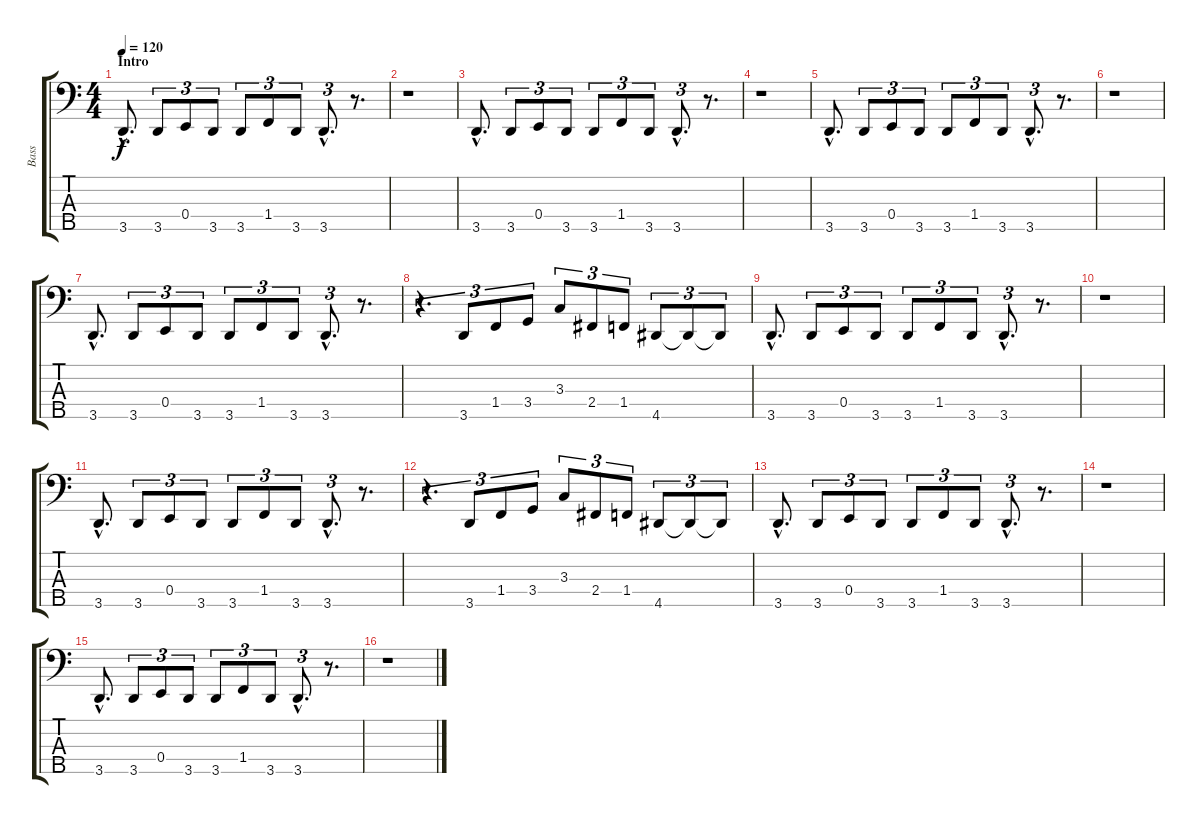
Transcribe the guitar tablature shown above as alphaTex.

\track ("Bass" "Bass") {instrument electricbassfinger}
\staff {score tabs}
\tuning (G2 D2 A1 E1 B0) {hide}
\ts (4 4)
\section ("" "Intro")
\tempo 120
\clef f4
\ks c
3.5{hac}.8{d dy f instrument electricbassfinger} 3.5.8{tu (3 2)} 0.4.8{tu (3 2)} 3.5.8{tu (3 2)} 3.5.8{tu (3 2)} 1.4.8{tu (3 2)} 3.5.8{tu (3 2)} 3.5{hac}.8{d tu (3 2)} r.8{d} |
r.1 |
3.5{hac}.8{d} 3.5.8{tu (3 2)} 0.4.8{tu (3 2)} 3.5.8{tu (3 2)} 3.5.8{tu (3 2)} 1.4.8{tu (3 2)} 3.5.8{tu (3 2)} 3.5{hac}.8{d tu (3 2)} r.8{d} |
r.1 |
3.5{hac}.8{d} 3.5.8{tu (3 2)} 0.4.8{tu (3 2)} 3.5.8{tu (3 2)} 3.5.8{tu (3 2)} 1.4.8{tu (3 2)} 3.5.8{tu (3 2)} 3.5{hac}.8{d tu (3 2)} r.8{d} |
r.1 |
3.5{hac}.8{d} 3.5.8{tu (3 2)} 0.4.8{tu (3 2)} 3.5.8{tu (3 2)} 3.5.8{tu (3 2)} 1.4.8{tu (3 2)} 3.5.8{tu (3 2)} 3.5{hac}.8{d tu (3 2)} r.8{d} |
r.4{d tu (3 2)} 3.5.8{tu (3 2)} 1.4.8{tu (3 2)} 3.4.8{tu (3 2)} 3.3.8{tu (3 2)} 2.4.8{tu (3 2)} 1.4.8{tu (3 2)} 4.5.8{tu (3 2)} 4.5{t}.8{tu (3 2)} 4.5{t}.8{tu (3 2)} |
3.5{hac}.8{d} 3.5.8{tu (3 2)} 0.4.8{tu (3 2)} 3.5.8{tu (3 2)} 3.5.8{tu (3 2)} 1.4.8{tu (3 2)} 3.5.8{tu (3 2)} 3.5{hac}.8{d tu (3 2)} r.8{d} |
r.1 |
3.5{hac}.8{d} 3.5.8{tu (3 2)} 0.4.8{tu (3 2)} 3.5.8{tu (3 2)} 3.5.8{tu (3 2)} 1.4.8{tu (3 2)} 3.5.8{tu (3 2)} 3.5{hac}.8{d tu (3 2)} r.8{d} |
r.4{d tu (3 2)} 3.5.8{tu (3 2)} 1.4.8{tu (3 2)} 3.4.8{tu (3 2)} 3.3.8{tu (3 2)} 2.4.8{tu (3 2)} 1.4.8{tu (3 2)} 4.5.8{tu (3 2)} 4.5{t}.8{tu (3 2)} 4.5{t}.8{tu (3 2)} |
3.5{hac}.8{d} 3.5.8{tu (3 2)} 0.4.8{tu (3 2)} 3.5.8{tu (3 2)} 3.5.8{tu (3 2)} 1.4.8{tu (3 2)} 3.5.8{tu (3 2)} 3.5{hac}.8{d tu (3 2)} r.8{d} |
r.1 |
3.5{hac}.8{d} 3.5.8{tu (3 2)} 0.4.8{tu (3 2)} 3.5.8{tu (3 2)} 3.5.8{tu (3 2)} 1.4.8{tu (3 2)} 3.5.8{tu (3 2)} 3.5{hac}.8{d tu (3 2)} r.8{d} |
r.1
